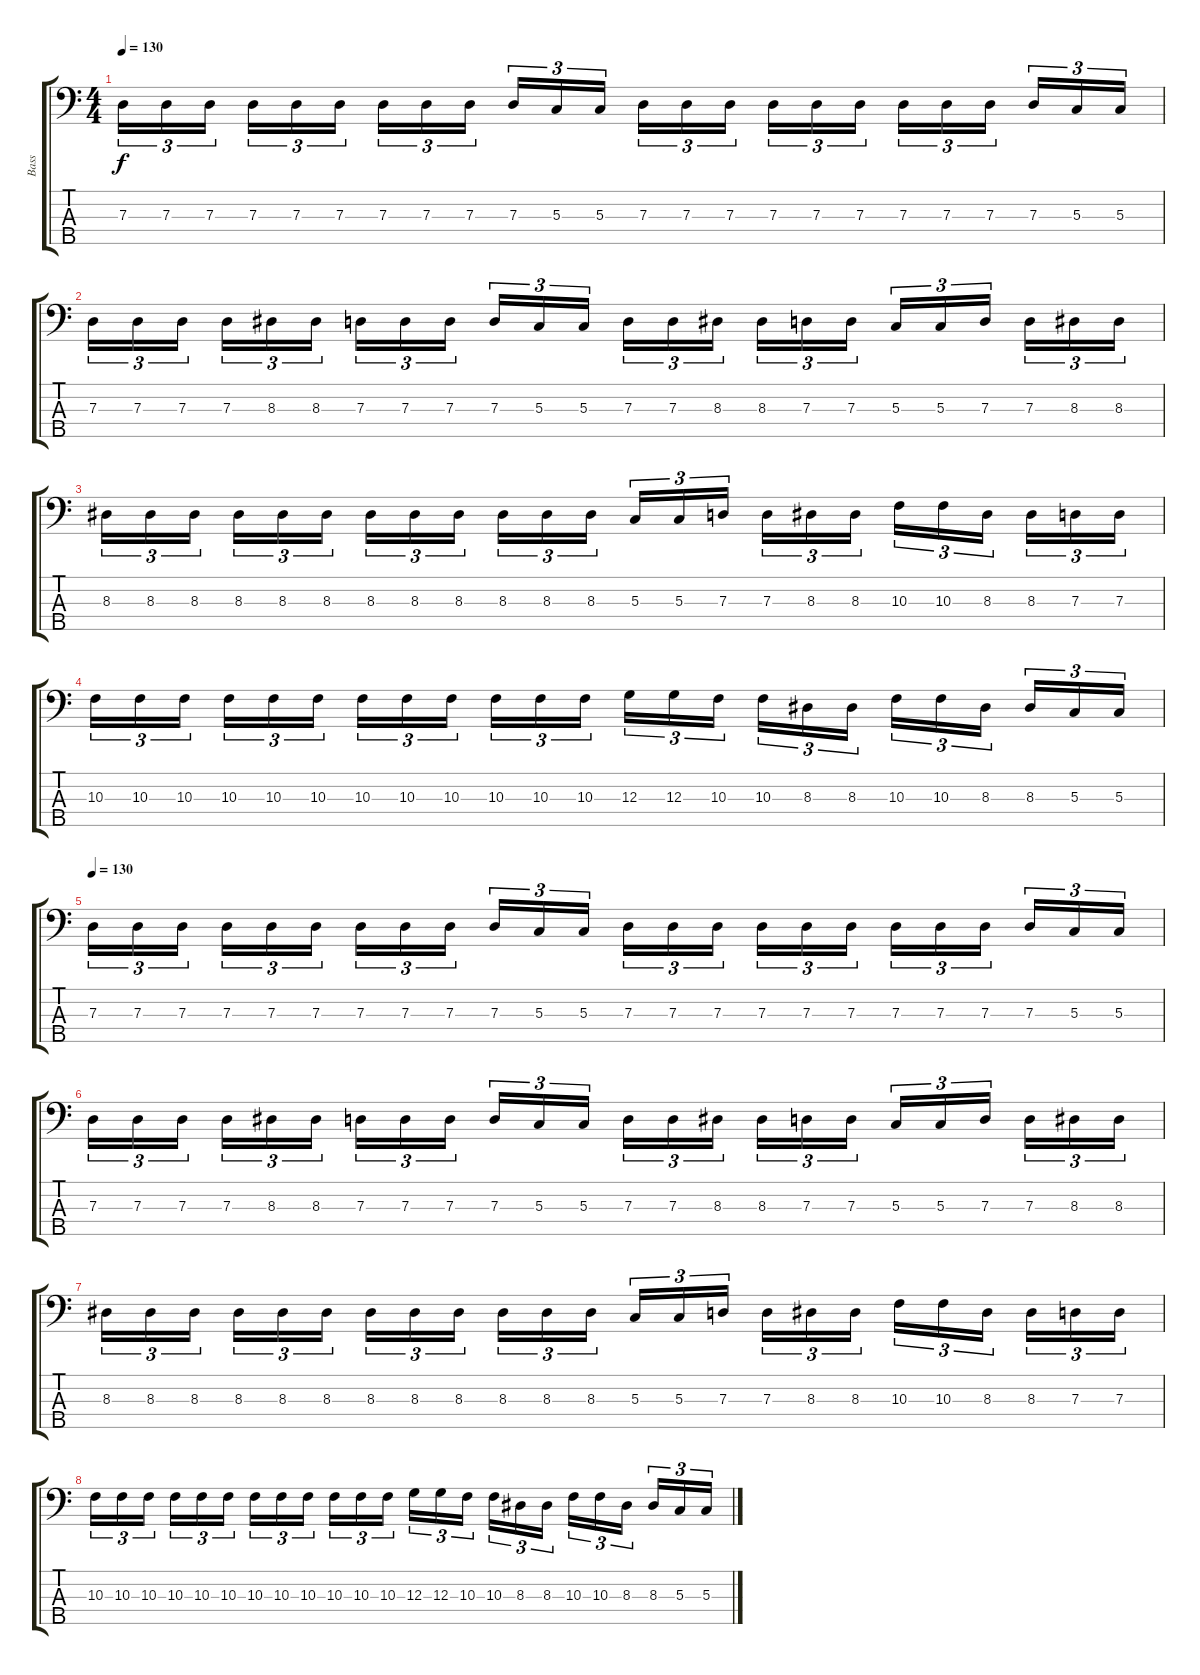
\track ("Bass" "Bass") {instrument electricbassfinger}
\staff {score tabs}
\tuning (F2 C2 G1 D1 A0) {hide}
\ts (4 4)
\tempo 130
\clef f4
\ks c
7.3.16{tu (3 2) dy f} 7.3.16{tu (3 2)} 7.3.16{tu (3 2)} 7.3.16{tu (3 2)} 7.3.16{tu (3 2)} 7.3.16{tu (3 2)} 7.3.16{tu (3 2)} 7.3.16{tu (3 2)} 7.3.16{tu (3 2)} 7.3.16{tu (3 2)} 5.3.16{tu (3 2)} 5.3.16{tu (3 2)} 7.3.16{tu (3 2)} 7.3.16{tu (3 2)} 7.3.16{tu (3 2)} 7.3.16{tu (3 2)} 7.3.16{tu (3 2)} 7.3.16{tu (3 2)} 7.3.16{tu (3 2)} 7.3.16{tu (3 2)} 7.3.16{tu (3 2)} 7.3.16{tu (3 2)} 5.3.16{tu (3 2)} 5.3.16{tu (3 2)} |
7.3.16{tu (3 2)} 7.3.16{tu (3 2)} 7.3.16{tu (3 2)} 7.3.16{tu (3 2)} 8.3.16{tu (3 2)} 8.3.16{tu (3 2)} 7.3.16{tu (3 2)} 7.3.16{tu (3 2)} 7.3.16{tu (3 2)} 7.3.16{tu (3 2)} 5.3.16{tu (3 2)} 5.3.16{tu (3 2)} 7.3.16{tu (3 2)} 7.3.16{tu (3 2)} 8.3.16{tu (3 2)} 8.3.16{tu (3 2)} 7.3.16{tu (3 2)} 7.3.16{tu (3 2)} 5.3.16{tu (3 2)} 5.3.16{tu (3 2)} 7.3.16{tu (3 2)} 7.3.16{tu (3 2)} 8.3.16{tu (3 2)} 8.3.16{tu (3 2)} |
8.3.16{tu (3 2)} 8.3.16{tu (3 2)} 8.3.16{tu (3 2)} 8.3.16{tu (3 2)} 8.3.16{tu (3 2)} 8.3.16{tu (3 2)} 8.3.16{tu (3 2)} 8.3.16{tu (3 2)} 8.3.16{tu (3 2)} 8.3.16{tu (3 2)} 8.3.16{tu (3 2)} 8.3.16{tu (3 2)} 5.3.16{tu (3 2)} 5.3.16{tu (3 2)} 7.3.16{tu (3 2)} 7.3.16{tu (3 2)} 8.3.16{tu (3 2)} 8.3.16{tu (3 2)} 10.3.16{tu (3 2)} 10.3.16{tu (3 2)} 8.3.16{tu (3 2)} 8.3.16{tu (3 2)} 7.3.16{tu (3 2)} 7.3.16{tu (3 2)} |
10.3.16{tu (3 2)} 10.3.16{tu (3 2)} 10.3.16{tu (3 2)} 10.3.16{tu (3 2)} 10.3.16{tu (3 2)} 10.3.16{tu (3 2)} 10.3.16{tu (3 2)} 10.3.16{tu (3 2)} 10.3.16{tu (3 2)} 10.3.16{tu (3 2)} 10.3.16{tu (3 2)} 10.3.16{tu (3 2)} 12.3.16{tu (3 2)} 12.3.16{tu (3 2)} 10.3.16{tu (3 2)} 10.3.16{tu (3 2)} 8.3.16{tu (3 2)} 8.3.16{tu (3 2)} 10.3.16{tu (3 2)} 10.3.16{tu (3 2)} 8.3.16{tu (3 2)} 8.3.16{tu (3 2)} 5.3.16{tu (3 2)} 5.3.16{tu (3 2)} |
\tempo 130
7.3.16{tu (3 2)} 7.3.16{tu (3 2)} 7.3.16{tu (3 2)} 7.3.16{tu (3 2)} 7.3.16{tu (3 2)} 7.3.16{tu (3 2)} 7.3.16{tu (3 2)} 7.3.16{tu (3 2)} 7.3.16{tu (3 2)} 7.3.16{tu (3 2)} 5.3.16{tu (3 2)} 5.3.16{tu (3 2)} 7.3.16{tu (3 2)} 7.3.16{tu (3 2)} 7.3.16{tu (3 2)} 7.3.16{tu (3 2)} 7.3.16{tu (3 2)} 7.3.16{tu (3 2)} 7.3.16{tu (3 2)} 7.3.16{tu (3 2)} 7.3.16{tu (3 2)} 7.3.16{tu (3 2)} 5.3.16{tu (3 2)} 5.3.16{tu (3 2)} |
7.3.16{tu (3 2)} 7.3.16{tu (3 2)} 7.3.16{tu (3 2)} 7.3.16{tu (3 2)} 8.3.16{tu (3 2)} 8.3.16{tu (3 2)} 7.3.16{tu (3 2)} 7.3.16{tu (3 2)} 7.3.16{tu (3 2)} 7.3.16{tu (3 2)} 5.3.16{tu (3 2)} 5.3.16{tu (3 2)} 7.3.16{tu (3 2)} 7.3.16{tu (3 2)} 8.3.16{tu (3 2)} 8.3.16{tu (3 2)} 7.3.16{tu (3 2)} 7.3.16{tu (3 2)} 5.3.16{tu (3 2)} 5.3.16{tu (3 2)} 7.3.16{tu (3 2)} 7.3.16{tu (3 2)} 8.3.16{tu (3 2)} 8.3.16{tu (3 2)} |
8.3.16{tu (3 2)} 8.3.16{tu (3 2)} 8.3.16{tu (3 2)} 8.3.16{tu (3 2)} 8.3.16{tu (3 2)} 8.3.16{tu (3 2)} 8.3.16{tu (3 2)} 8.3.16{tu (3 2)} 8.3.16{tu (3 2)} 8.3.16{tu (3 2)} 8.3.16{tu (3 2)} 8.3.16{tu (3 2)} 5.3.16{tu (3 2)} 5.3.16{tu (3 2)} 7.3.16{tu (3 2)} 7.3.16{tu (3 2)} 8.3.16{tu (3 2)} 8.3.16{tu (3 2)} 10.3.16{tu (3 2)} 10.3.16{tu (3 2)} 8.3.16{tu (3 2)} 8.3.16{tu (3 2)} 7.3.16{tu (3 2)} 7.3.16{tu (3 2)} |
10.3.16{tu (3 2)} 10.3.16{tu (3 2)} 10.3.16{tu (3 2)} 10.3.16{tu (3 2)} 10.3.16{tu (3 2)} 10.3.16{tu (3 2)} 10.3.16{tu (3 2)} 10.3.16{tu (3 2)} 10.3.16{tu (3 2)} 10.3.16{tu (3 2)} 10.3.16{tu (3 2)} 10.3.16{tu (3 2)} 12.3.16{tu (3 2)} 12.3.16{tu (3 2)} 10.3.16{tu (3 2)} 10.3.16{tu (3 2)} 8.3.16{tu (3 2)} 8.3.16{tu (3 2)} 10.3.16{tu (3 2)} 10.3.16{tu (3 2)} 8.3.16{tu (3 2)} 8.3.16{tu (3 2)} 5.3.16{tu (3 2)} 5.3.16{tu (3 2)}
